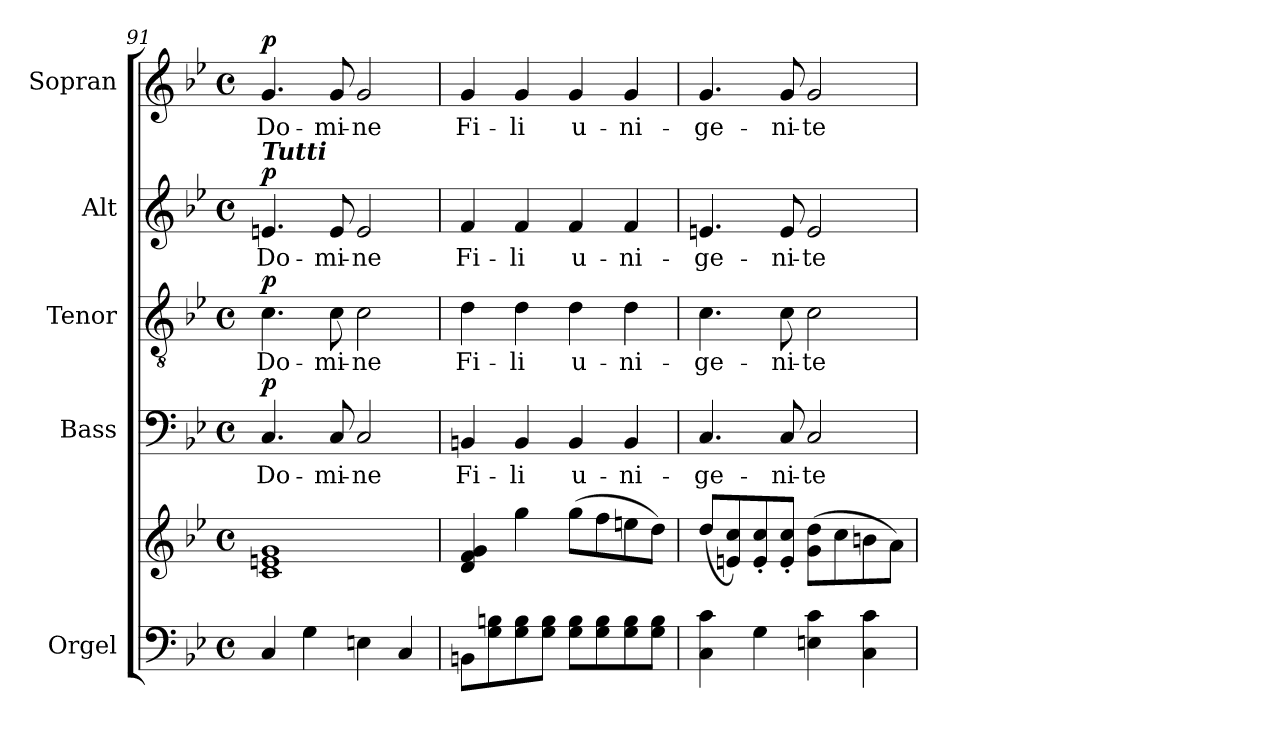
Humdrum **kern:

**kern	**kern	**kern	**text	**dynam	**kern	**text	**dynam	**kern	**text	**dynam	**kern	**text	**dynam
*part5	*part5	*part4	*part4	*part4	*part3	*part3	*part3	*part2	*part2	*part2	*part1	*part1	*part1
*staff6	*staff5	*staff4	*staff4	*staff4	*staff3	*staff3	*staff3	*staff2	*staff2	*staff2	*staff1	*staff1	*staff1
*I"Orgel	*	*I"Bass	*	*	*I"Tenor	*	*	*I"Alt	*	*	*I"Sopran	*	*
*I'Org.	*	*I'B.	*	*	*I'T.	*	*	*I'A.	*	*	*I'S.	*	*
*clefF4	*clefG2	*clefF4	*	*	*clefGv2	*	*	*clefG2	*	*	*clefG2	*	*
*k[b-e-]	*k[b-e-]	*k[b-e-]	*	*	*k[b-e-]	*	*	*k[b-e-]	*	*	*k[b-e-]	*	*
*B-:	*B-:	*B-:	*	*	*B-:	*	*	*B-:	*	*	*B-:	*	*
*M4/4	*M4/4	*M4/4	*	*	*M4/4	*	*	*M4/4	*	*	*M4/4	*	*
*met(c)	*met(c)	*met(c)	*	*	*met(c)	*	*	*met(c)	*	*	*met(c)	*	*
=91	=91	=91	=91	=91	=91	=91	=91	=91	=91	=91	=91	=91	=91
!	!	!	!	!	!	!	!	!LO:TX:a:Bi:t=Tutti	!	!	!	!	!
!	!	!	!LO:LY:b	!LO:DY:a	!	!LO:LY:b	!LO:DY:a	!	!LO:LY:b	!LO:DY:a	!	!LO:LY:b	!LO:DY:a
4C/	1c 1en 1g	4.C/	Do-	p	4.c\	Do-	p	4.en/	Do-	p	4.g/	Do-	p
4G\	.	.	.	.	.	.	.	.	.	.	.	.	.
!	!	!	!LO:LY:b	!	!	!LO:LY:b	!	!	!LO:LY:b	!	!	!LO:LY:b	!
.	.	8C/	-mi-	.	8c\	-mi-	.	8e/	-mi-	.	8g/	-mi-	.
!	!	!	!LO:LY:b	!	!	!LO:LY:b	!	!	!LO:LY:b	!	!	!LO:LY:b	!
4En\	.	2C/	-ne	.	2c\	-ne	.	2e/	-ne	.	2g/	-ne	.
4C/	.	.	.	.	.	.	.	.	.	.	.	.	.
=92	=92	=92	=92	=92	=92	=92	=92	=92	=92	=92	=92	=92	=92
!	!	!	!LO:LY:b	!	!	!LO:LY:b	!	!	!LO:LY:b	!	!	!LO:LY:b	!
8BBn\L	4d/ 4f/ 4g/	4BBn/	Fi-	.	4d\	Fi-	.	4f/	Fi-	.	4g/	Fi-	.
8G\ 8Bn\	.	.	.	.	.	.	.	.	.	.	.	.	.
!	!	!	!LO:LY:b	!	!	!LO:LY:b	!	!	!LO:LY:b	!	!	!LO:LY:b	!
8G\ 8B\	4gg\	4BB/	-li	.	4d\	-li	.	4f/	-li	.	4g/	-li	.
8G\ 8B\J	.	.	.	.	.	.	.	.	.	.	.	.	.
!	!	!	!LO:LY:b	!	!	!LO:LY:b	!	!	!LO:LY:b	!	!	!LO:LY:b	!
8G\ 8B\L	(>8gg\L	4BB/	u-	.	4d\	u-	.	4f/	u-	.	4g/	u-	.
8G\ 8B\	8ff\	.	.	.	.	.	.	.	.	.	.	.	.
!	!	!	!LO:LY:b	!	!	!LO:LY:b	!	!	!LO:LY:b	!	!	!LO:LY:b	!
8G\ 8B\	8een\	4BB/	-ni-	.	4d\	-ni-	.	4f/	-ni-	.	4g/	-ni-	.
8G\ 8B\J	8dd\J)	.	.	.	.	.	.	.	.	.	.	.	.
=93	=93	=93	=93	=93	=93	=93	=93	=93	=93	=93	=93	=93	=93
!	!	!	!LO:LY:b	!	!	!LO:LY:b	!	!	!LO:LY:b	!	!	!LO:LY:b	!
4C\ 4c\	(>8dd/L	4.C/	-ge-	.	4.c\	-ge-	.	4.en/	-ge-	.	4.g/	-ge-	.
.	8en/ 8cc/)	.	.	.	.	.	.	.	.	.	.	.	.
4G\	8e/'< 8cc/'<	.	.	.	.	.	.	.	.	.	.	.	.
!	!	!	!LO:LY:b	!	!	!LO:LY:b	!	!	!LO:LY:b	!	!	!LO:LY:b	!
.	8e/'< 8cc/'<J	8C/	-ni-	.	8c\	-ni-	.	8e/	-ni-	.	8g/	-ni-	.
!	!	!	!LO:LY:b	!	!	!LO:LY:b	!	!	!LO:LY:b	!	!	!LO:LY:b	!
4En\ 4c\	(>8g\ 8dd\L	2C/	-te	.	2c\	-te	.	2e/	-te	.	2g/	-te	.
.	8cc\	.	.	.	.	.	.	.	.	.	.	.	.
4C\ 4c\	8bn\	.	.	.	.	.	.	.	.	.	.	.	.
.	8a\J)	.	.	.	.	.	.	.	.	.	.	.	.
=	=	=	=	=	=	=	=	=	=	=	=	=	=
*-	*-	*-	*-	*-	*-	*-	*-	*-	*-	*-	*-	*-	*-
